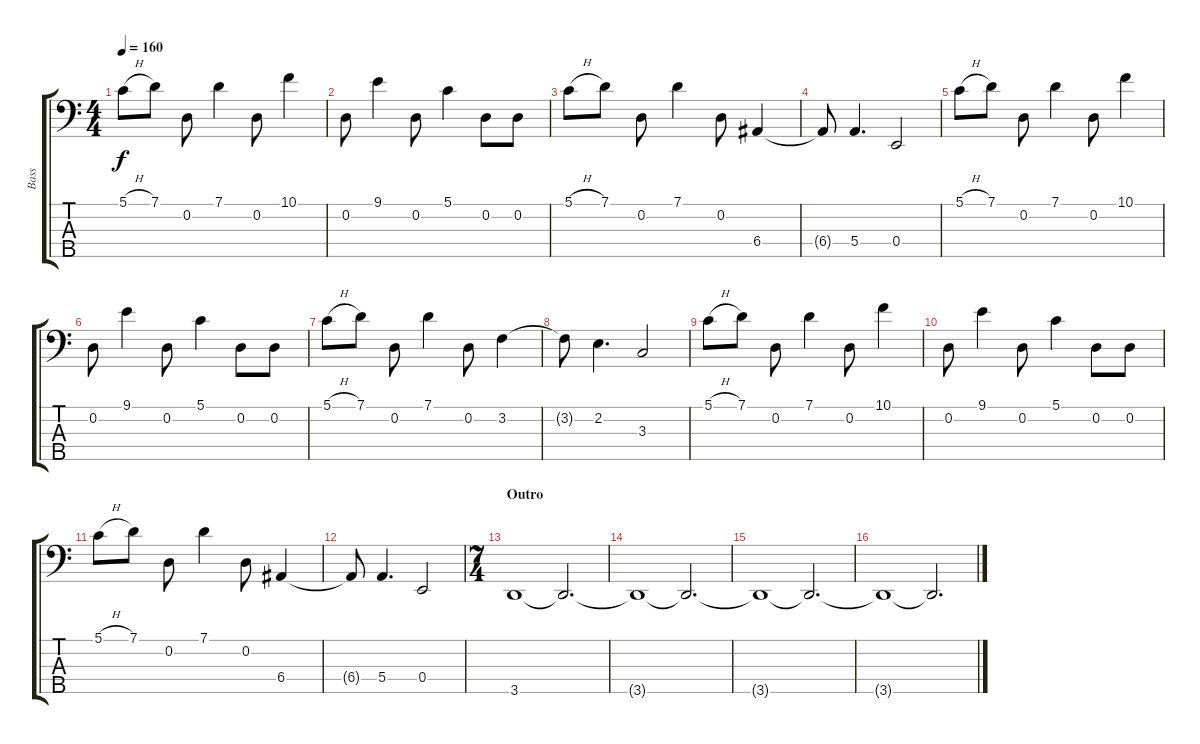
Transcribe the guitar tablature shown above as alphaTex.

\track ("Bass" "Bass") {instrument electricbassfinger}
\staff {score tabs}
\tuning (G2 D2 A1 E1 B0) {hide}
\ts (4 4)
\tempo 160
\clef f4
\ks c
5.1{h}.8{dy f} 7.1.8 0.2.8 7.1.4 0.2.8 10.1.4 |
0.2.8 9.1.4 0.2.8 5.1.4 0.2.8 0.2.8 |
5.1{h}.8 7.1.8 0.2.8 7.1.4 0.2.8 6.4.4 |
6.4{t}.8 5.4.4{d} 0.4.2 |
5.1{h}.8 7.1.8 0.2.8 7.1.4 0.2.8 10.1.4 |
0.2.8 9.1.4 0.2.8 5.1.4 0.2.8 0.2.8 |
5.1{h}.8 7.1.8 0.2.8 7.1.4 0.2.8 3.2.4 |
3.2{t}.8 2.2.4{d} 3.3.2 |
5.1{h}.8 7.1.8 0.2.8 7.1.4 0.2.8 10.1.4 |
0.2.8 9.1.4 0.2.8 5.1.4 0.2.8 0.2.8 |
5.1{h}.8 7.1.8 0.2.8 7.1.4 0.2.8 6.4.4 |
6.4{t}.8 5.4.4{d} 0.4.2 |
\ts (7 4)
\section ("" "Outro")
3.5.1 3.5{t}.2{d} |
3.5{t}.1 3.5{t}.2{d} |
3.5{t}.1 3.5{t}.2{d} |
3.5{t}.1 3.5{t}.2{d}
